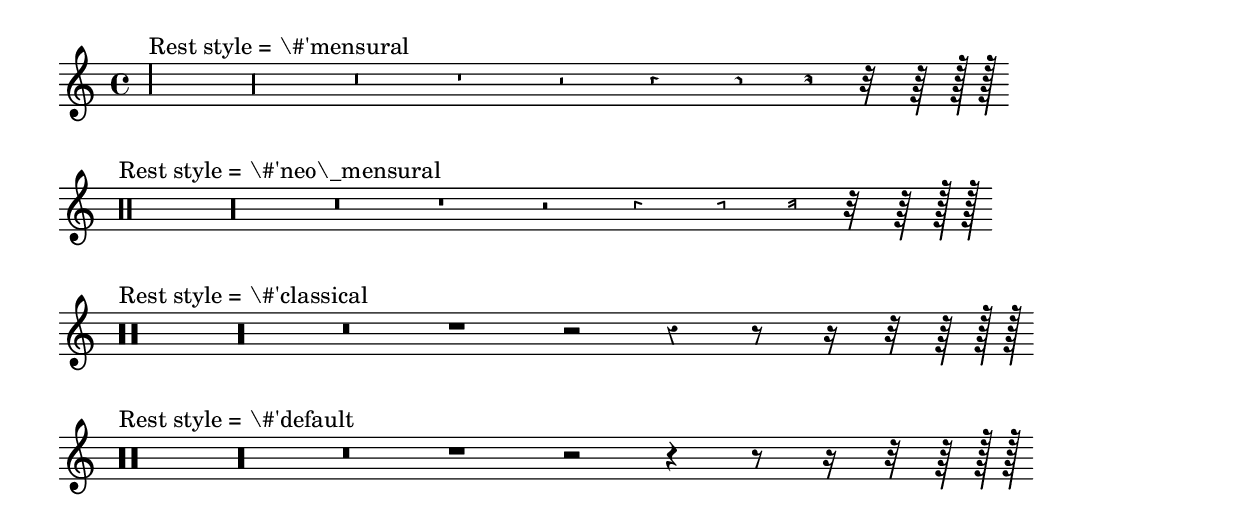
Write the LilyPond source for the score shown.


\version "2.3.4"
\header {
    texidoc = "@cindex Rests

Rests may be used in various styles.

"
}

% FIXME: Currently, this file produces "warning: flag `d-3' not found"
% errors (and similar for "d7") from Stem::flag().  This is should not
% happen, since there are no notes/stems in this example.

\score {
    \context Staff \relative c {
	\set Score.timing = ##f
	\override Staff.Rest  #'style = #'mensural
	r\maxima^"Rest style = \#'mensural"
	r\longa r\breve r1 r2 r4 r8 r16 r32 r64 r128 r128
	\bar empty \break

	\override Staff.Rest  #'style = #'neo_mensural
	r\maxima^"Rest style = \#'neo\\_mensural"
	r\longa r\breve r1 r2 r4 r8 r16 r32 r64 r128 r128
	\bar empty \break

	\override Staff.Rest  #'style = #'classical
	r\maxima^"Rest style = \#'classical"
	r\longa r\breve r1 r2 r4 r8 r16 r32 r64 r128 r128
	\bar empty \break

	\override Staff.Rest  #'style = #'default
	r\maxima^"Rest style = \#'default"
	r\longa r\breve r1 r2 r4 r8 r16 r32 r64 r128 r128
	\break
    }
    \paper {
	indent = 0.0
	raggedright = ##t
    }
}

